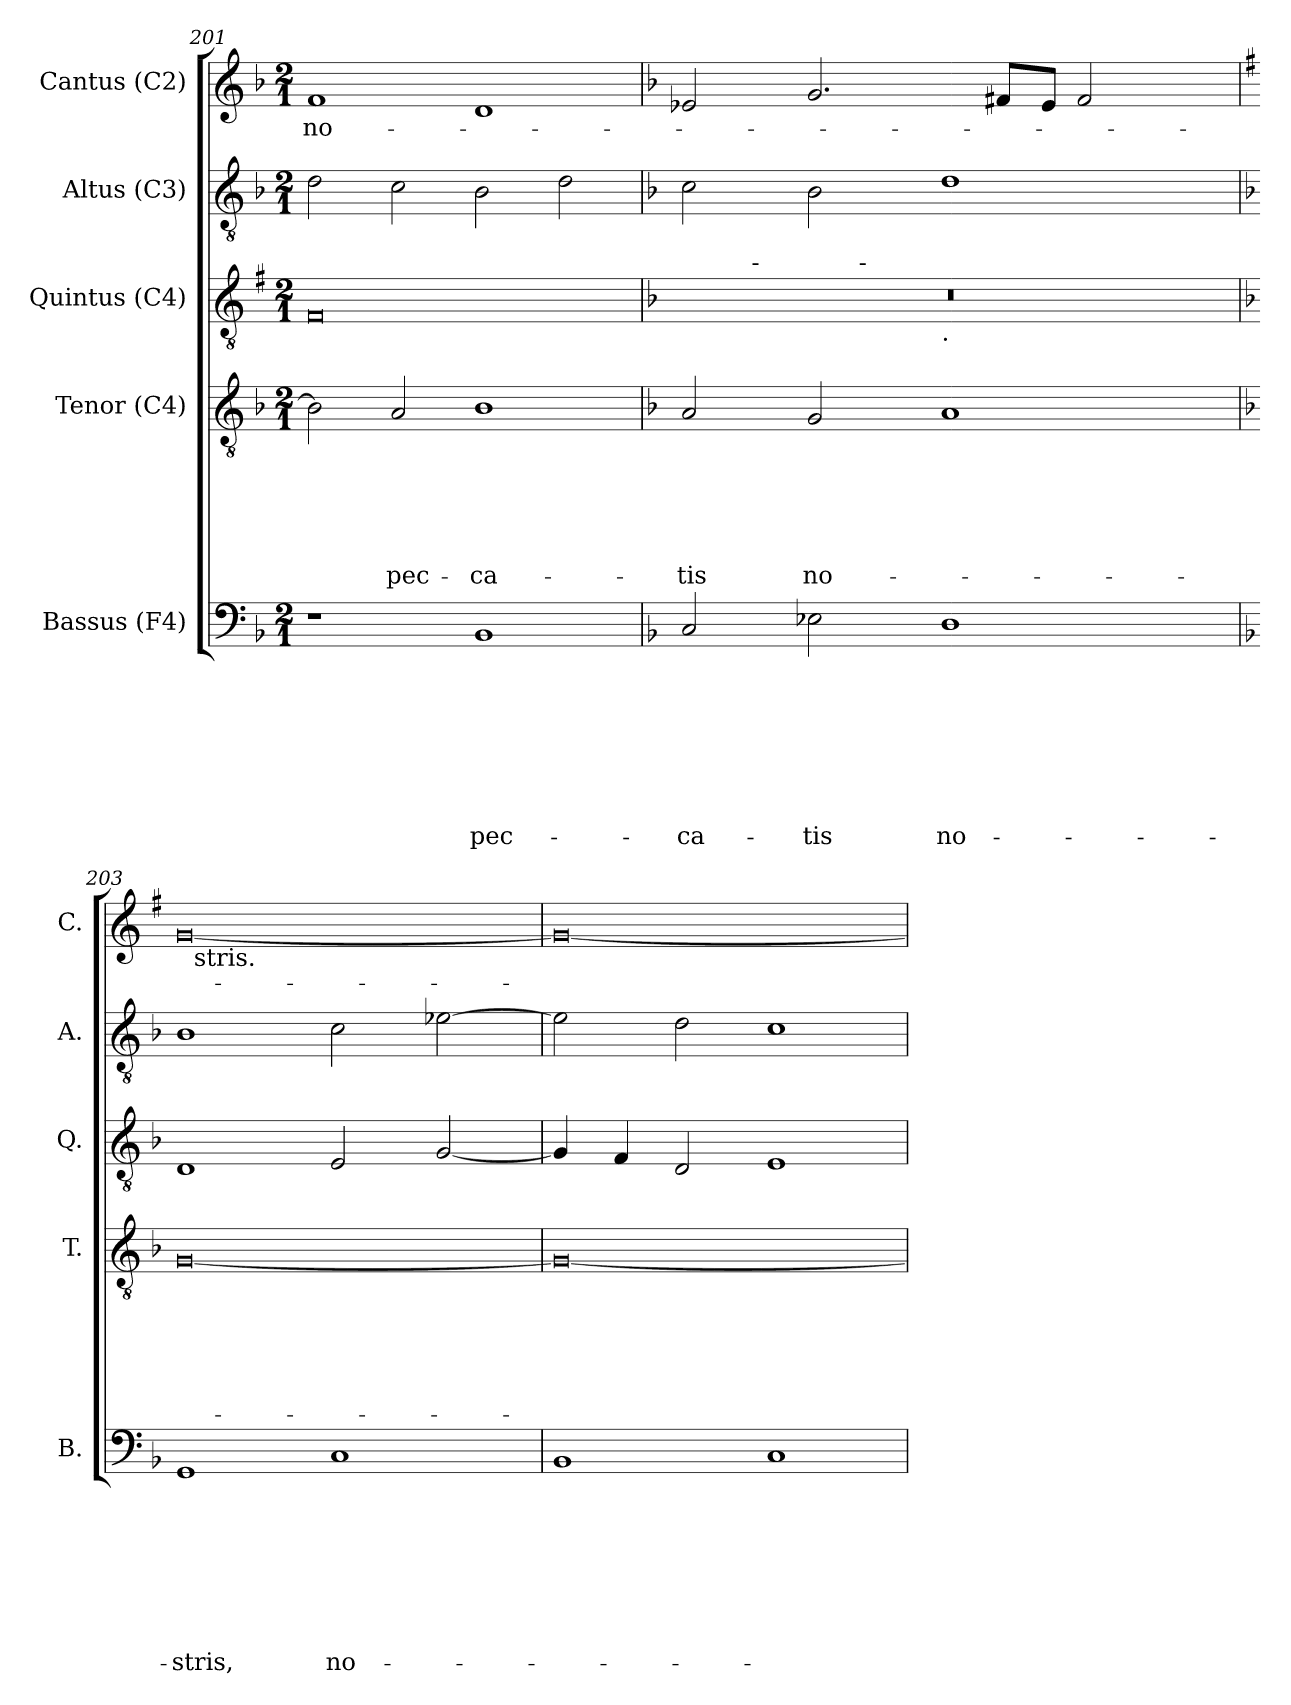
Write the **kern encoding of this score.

**kern	**text	**text	**text	**text	**text	**text	**text	**text	**kern	**text	**text	**text	**text	**text	**text	**kern	**kern	**kern	**text
*part5	*part5	*part5	*part5	*part5	*part5	*part5	*part5	*part5	*part4	*part4	*part4	*part4	*part4	*part4	*part4	*part3	*part2	*part1	*part1
*staff5	*staff5	*staff5	*staff5	*staff5	*staff5	*staff5	*staff5	*staff5	*staff4	*staff4	*staff4	*staff4	*staff4	*staff4	*staff4	*staff3	*staff2	*staff1	*staff1
*I"Bassus (F4)	*	*	*	*	*	*	*	*	*I"Tenor (C4)	*	*	*	*	*	*	*I"Quintus (C4)	*I"Altus (C3)	*I"Cantus (C2)	*
*I'B.	*	*	*	*	*	*	*	*	*I'T.	*	*	*	*	*	*	*I'Q.	*I'A.	*I'C.	*
*clefF4	*	*	*	*	*	*	*	*	*clefGv2	*	*	*	*	*	*	*clefGv2	*clefGv2	*clefG2	*
*k[b-]	*	*	*	*	*	*	*	*	*k[b-]	*	*	*	*	*	*	*k[f#]	*k[b-]	*k[b-]	*
*F:	*	*	*	*	*	*	*	*	*F:	*	*	*	*	*	*	*G:	*F:	*F:	*
*M2/1	*	*	*	*	*	*	*	*	*M2/1	*	*	*	*	*	*	*M2/1	*M2/1	*M2/1	*
=201	=201	=201	=201	=201	=201	=201	=201	=201	=201	=201	=201	=201	=201	=201	=201	=201	=201	=201	=201
!	!	!	!	!	!	!	!	!	!	!	!	!	!	!	!	!	!	!	!LO:LY:b
1r	.	.	.	.	.	.	.	.	2B-\]	.	.	.	.	.	.	0F#	2d\	1f	no-
!	!	!	!	!	!	!	!	!	!	!	!	!	!	!	!LO:LY:b	!	!	!	!
.	.	.	.	.	.	.	.	.	2A/	.	.	.	.	.	pec-	.	2c\	.	.
!	!	!	!	!	!	!	!	!LO:LY:b	!	!	!	!	!	!	!LO:LY:b	!	!	!	!
1BB-	.	.	.	.	.	.	.	pec-	1B-	.	.	.	.	.	-ca-	.	2B-\	1d	.
.	.	.	.	.	.	.	.	.	.	.	.	.	.	.	.	.	2d\	.	.
!!LO:LB:g=z
=202	=202	=202	=202	=202	=202	=202	=202	=202	=202	=202	=202	=202	=202	=202	=202	=202	=202	=202	=202
*	*	*	*	*	*	*	*	*	*	*	*	*	*	*	*	*k[b-]	*	*	*
*	*	*	*	*	*	*	*	*	*	*	*	*	*	*	*	*F:	*	*	*
!	!	!	!	!	!	!	!	!LO:LY:b	!	!	!	!	!	!	!LO:LY:b	!	!	!	!
*	*	*	*	*	*	*	*	*	*	*	*	*	*	*	*	*^	*	*	*
*	*	*	*	*	*	*	*	*	*	*	*	*	*	*	*	*	*^	*	*	*
*	*	*	*	*	*	*	*	*	*	*	*	*	*	*	*	*	*	*^	*	*	*
2C/	.	.	.	.	.	.	.	-ca-	2A/	.	.	.	.	.	-tis	0r	6ryy	3%2ryy	1ryy	2c\	2e-/	.
.	.	.	.	.	.	.	.	.	.	.	.	.	.	.	.	.	24..ryy	.	.	.	.	.
!	!	!	!	!	!	!	!	!	!	!	!	!	!	!	!	!	!LO:TX:a:t=-	!	!	!	!	!
.	.	.	.	.	.	.	.	.	.	.	.	.	.	.	.	.	3%2ryy	.	.	.	.	.
!	!	!	!	!	!	!	!	!LO:LY:b	!	!	!	!	!	!	!LO:LY:b	!	!	!	!	!	!	!
2E-\	.	.	.	.	.	.	.	-tis	2G/	.	.	.	.	.	no-	.	.	.	.	2B-\	2.g/	.
.	.	.	.	.	.	.	.	.	.	.	.	.	.	.	.	.	.	96ryy	.	.	.	.
!	!	!	!	!	!	!	!	!	!	!	!	!	!	!	!	!	!	!LO:TX:a:t=-	!	!	!	!
.	.	.	.	.	.	.	.	.	.	.	.	.	.	.	.	.	.	3%2ryy	.	.	.	.
.	.	.	.	.	.	.	.	.	.	.	.	.	.	.	.	.	3%2ryy	.	.	.	.	.
!	!	!	!	!	!	!	!	!	!	!	!	!	!	!	!	!	!	!	!LO:TX:b:t=.	!	!	!
!	!	!	!	!	!	!	!	!LO:LY:b	!	!	!	!	!	!	!	!	!	!	!	!	!	!
1D	.	.	.	.	.	.	.	no-	1A	.	.	.	.	.	.	.	.	.	1ryy	1d	.	.
.	.	.	.	.	.	.	.	.	.	.	.	.	.	.	.	.	.	.	.	.	8f#/L	.
.	.	.	.	.	.	.	.	.	.	.	.	.	.	.	.	.	.	3ryy	.	.	.	.
.	.	.	.	.	.	.	.	.	.	.	.	.	.	.	.	.	.	.	.	.	8e-/J	.
.	.	.	.	.	.	.	.	.	.	.	.	.	.	.	.	.	.	.	.	.	2f#/	.
.	.	.	.	.	.	.	.	.	.	.	.	.	.	.	.	.	3ryy	.	.	.	.	.
.	.	.	.	.	.	.	.	.	.	.	.	.	.	.	.	.	.	6ryy	.	.	.	.
.	.	.	.	.	.	.	.	.	.	.	.	.	.	.	.	.	.	12...ryy	.	.	.	.
.	.	.	.	.	.	.	.	.	.	.	.	.	.	.	.	.	12ryy	.	.	.	.	.
.	.	.	.	.	.	.	.	.	.	.	.	.	.	.	.	.	96ryy	.	.	.	.	.
*	*	*	*	*	*	*	*	*	*	*	*	*	*	*	*	*v	*v	*v	*v	*	*	*
=203	=203	=203	=203	=203	=203	=203	=203	=203	=203	=203	=203	=203	=203	=203	=203	=203	=203	=203	=203
*	*	*	*	*	*	*	*	*	*	*	*	*	*	*	*	*	*	*k[f#]	*
*	*	*	*	*	*	*	*	*	*	*	*	*	*	*	*	*	*	*G:	*
*	*	*	*	*	*	*	*	*	*	*	*	*	*	*	*	*^	*	*	*
*	*	*	*	*	*	*	*	*	*	*	*	*	*	*	*	*	*^	*	*	*
*	*	*	*	*	*	*	*	*	*	*	*	*	*	*	*	*	*	*^	*	*	*
!	!	!	!	!	!	!	!	!LO:LY:b	!	!	!	!	!	!	!	!	!	!	!	!	!	!
*	*	*	*	*	*	*	*	*	*	*	*	*	*	*	*	*v	*v	*v	*v	*	*^	*
1GG	.	.	.	.	.	.	.	-stris,	[<0G	.	.	.	.	.	.	1D	1B-	[<0g	32ryy	.
!	!	!	!	!	!	!	!	!	!	!	!	!	!	!	!	!	!	!	!LO:TX:b:t=stris.	!
.	.	.	.	.	.	.	.	.	.	.	.	.	.	.	.	.	.	.	1ryy	.
!	!	!	!	!	!	!	!	!LO:LY:b	!	!	!	!	!	!	!	!	!	!	!	!
1C	.	.	.	.	.	.	.	no-	.	.	.	.	.	.	.	2E/	2c\	.	.	.
.	.	.	.	.	.	.	.	.	.	.	.	.	.	.	.	.	.	.	2ryy	.
.	.	.	.	.	.	.	.	.	.	.	.	.	.	.	.	[<2G/	[>2e-\	.	.	.
.	.	.	.	.	.	.	.	.	.	.	.	.	.	.	.	.	.	.	4...ryy	.
*	*	*	*	*	*	*	*	*	*	*	*	*	*	*	*	*	*	*v	*v	*
=204	=204	=204	=204	=204	=204	=204	=204	=204	=204	=204	=204	=204	=204	=204	=204	=204	=204	=204	=204
1BB-	.	.	.	.	.	.	.	.	0G_	.	.	.	.	.	.	4G/]	2e-\]	0g_	.
.	.	.	.	.	.	.	.	.	.	.	.	.	.	.	.	4F/	.	.	.
.	.	.	.	.	.	.	.	.	.	.	.	.	.	.	.	2D/	2d\	.	.
1C	.	.	.	.	.	.	.	.	.	.	.	.	.	.	.	1E	1c	.	.
=	=	=	=	=	=	=	=	=	=	=	=	=	=	=	=	=	=	=	=
*-	*-	*-	*-	*-	*-	*-	*-	*-	*-	*-	*-	*-	*-	*-	*-	*-	*-	*-	*-
